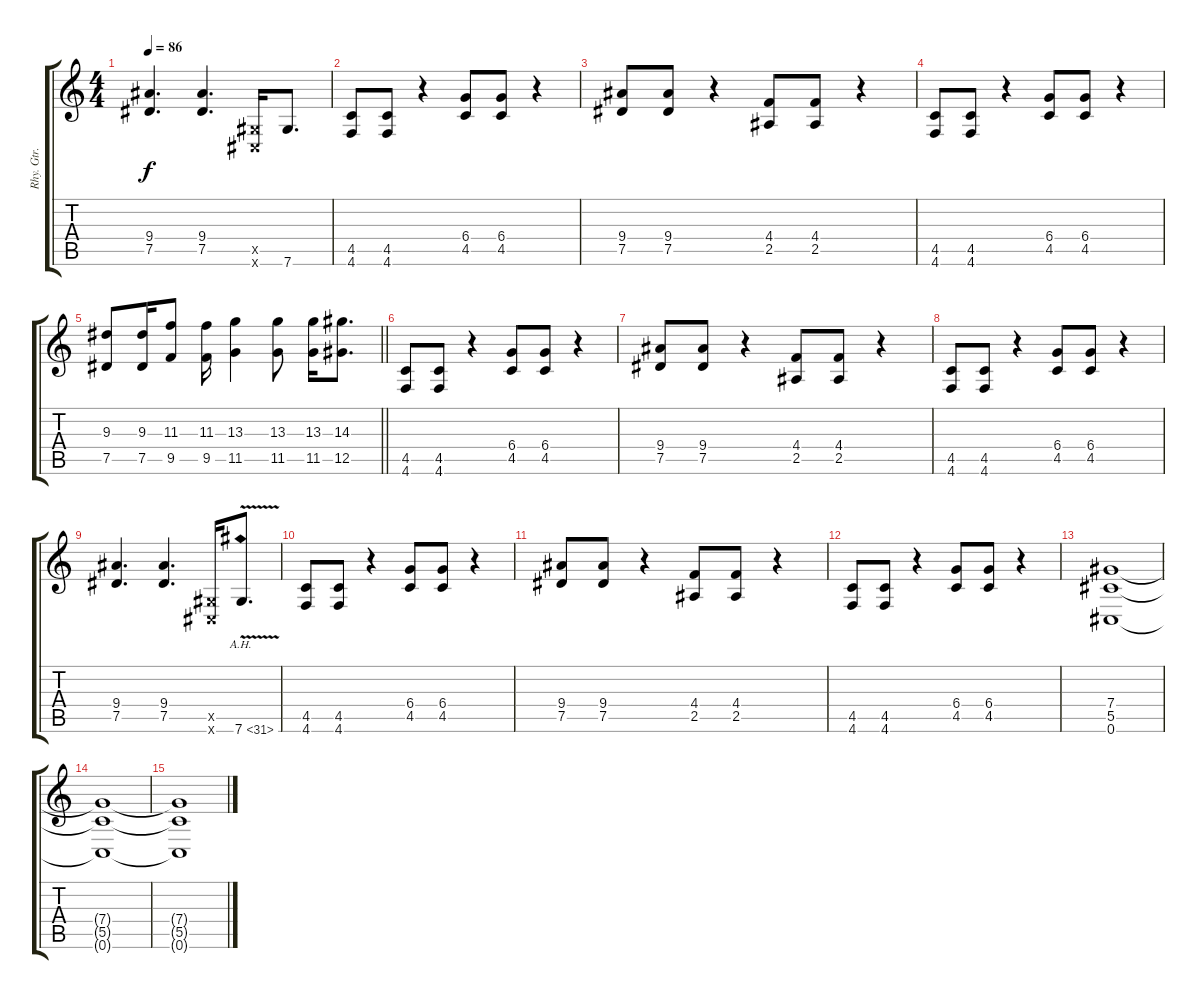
\track ("Rhy. Gtr. 2" "Rhy. Gtr. ") {instrument distortionguitar}
\staff {score tabs}
\tuning (Eb4 Bb3 Gb3 Db3 Ab2 Db2) {hide}
\ts (4 4)
\tempo 86
\clef g2
\ks c
(9.4 7.5).4{d dy f} (9.4 7.5).4{d} (0.5{x} 0.6{x}).16 7.6.8{d} |
(4.5 4.6).8 (4.5 4.6).8 r.4 (6.4 4.5).8 (6.4 4.5).8 r.4 |
(9.4 7.5).8 (9.4 7.5).8 r.4 (4.4 2.5).8 (4.4 2.5).8 r.4 |
(4.5 4.6).8 (4.5 4.6).8 r.4 (6.4 4.5).8 (6.4 4.5).8 r.4 |
\barLineRight lightlight
(9.3 7.5).8 (9.3 7.5).16 (11.3 9.5).8 (11.3 9.5).16 (13.3 11.5).4 (13.3 11.5).8 (13.3 11.5).16 (14.3 12.5).8{d} |
\section ("" "")
(4.5 4.6).8 (4.5 4.6).8 r.4 (6.4 4.5).8 (6.4 4.5).8 r.4 |
(9.4 7.5).8 (9.4 7.5).8 r.4 (4.4 2.5).8 (4.4 2.5).8 r.4 |
(4.5 4.6).8 (4.5 4.6).8 r.4 (6.4 4.5).8 (6.4 4.5).8 r.4 |
(9.4 7.5).4{d} (9.4 7.5).4{d} (0.5{x} 0.6{x}).16 7.6{ah 24 v}.8{d} |
(4.5 4.6).8 (4.5 4.6).8 r.4 (6.4 4.5).8 (6.4 4.5).8 r.4 |
(9.4 7.5).8 (9.4 7.5).8 r.4 (4.4 2.5).8 (4.4 2.5).8 r.4 |
(4.5 4.6).8 (4.5 4.6).8 r.4 (6.4 4.5).8 (6.4 4.5).8 r.4 |
(7.4 5.5 0.6).1 |
(7.4{t} 5.5{t} 0.6{t}).1 |
(7.4{t} 5.5{t} 0.6{t}).1
